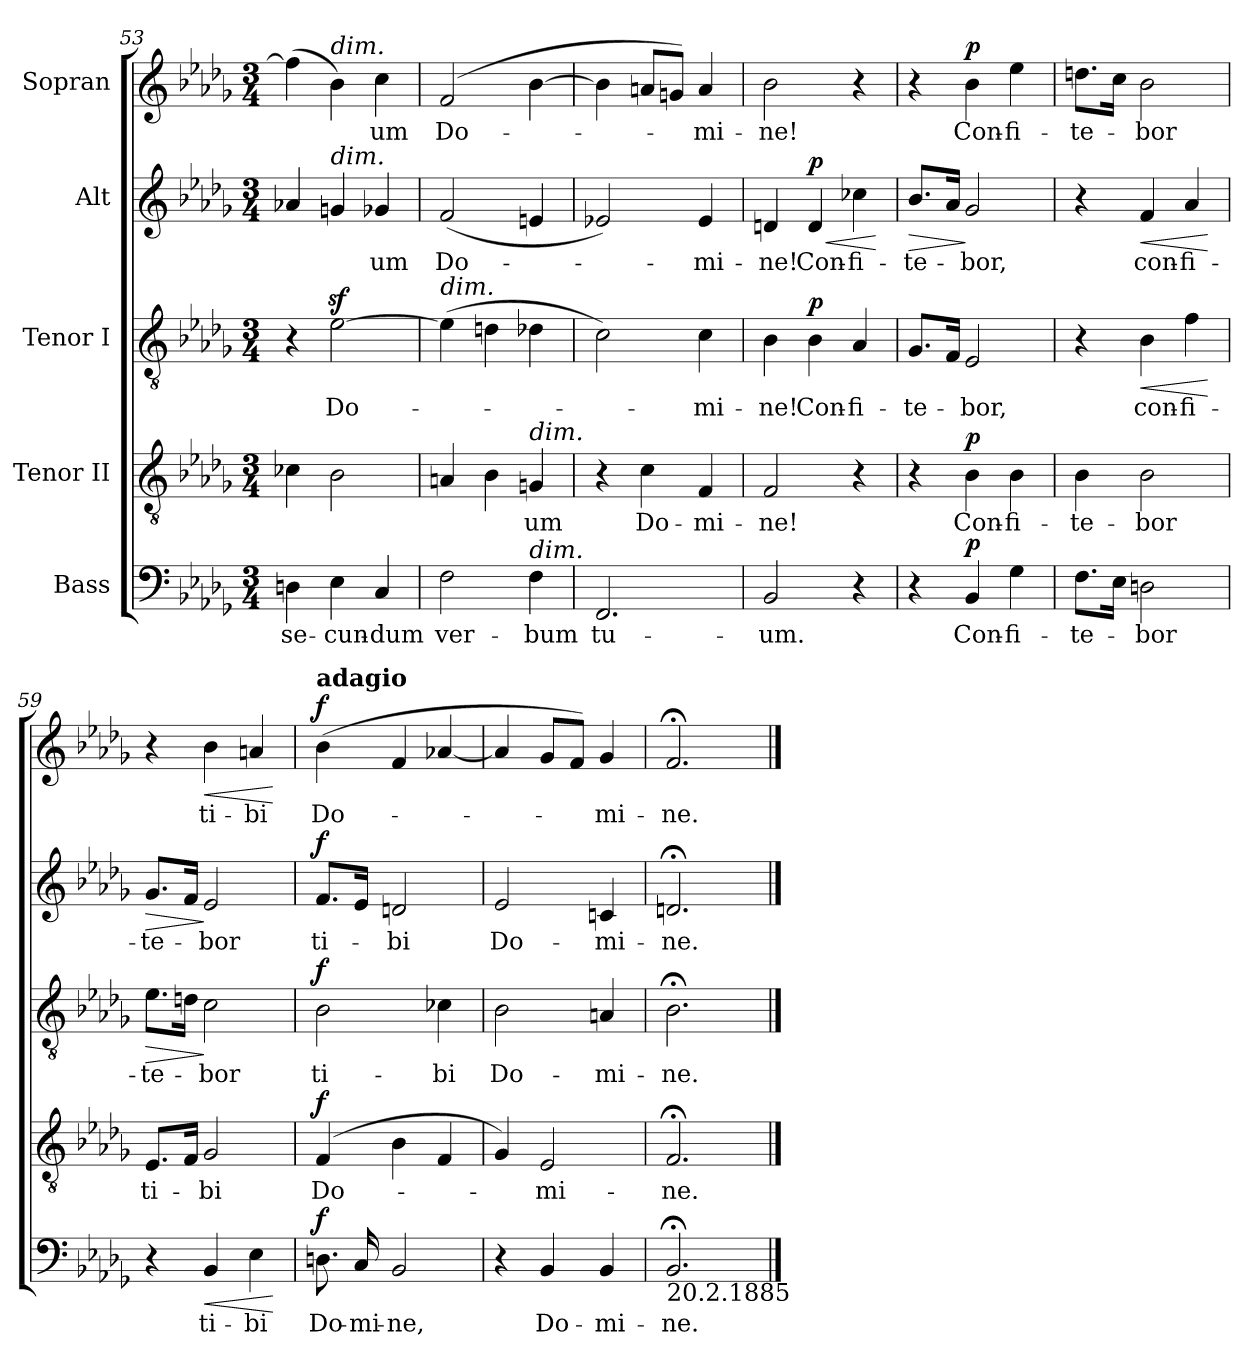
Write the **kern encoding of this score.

**kern	**text	**dynam	**kern	**text	**dynam	**kern	**text	**dynam	**kern	**text	**dynam	**kern	**text	**dynam
*part5	*part5	*part5	*part4	*part4	*part4	*part3	*part3	*part3	*part2	*part2	*part2	*part1	*part1	*part1
*staff5	*staff5	*staff5	*staff4	*staff4	*staff4	*staff3	*staff3	*staff3	*staff2	*staff2	*staff2	*staff1	*staff1	*staff1
*I"Bass	*	*	*I"Tenor II	*	*	*I"Tenor I	*	*	*I"Alt	*	*	*I"Sopran	*	*
*clefF4	*	*	*clefGv2	*	*	*clefGv2	*	*	*clefG2	*	*	*clefG2	*	*
*k[b-e-a-d-g-]	*	*	*k[b-e-a-d-g-]	*	*	*k[b-e-a-d-g-]	*	*	*k[b-e-a-d-g-]	*	*	*k[b-e-a-d-g-]	*	*
*D-:	*	*	*D-:	*	*	*D-:	*	*	*D-:	*	*	*D-:	*	*
*M3/4	*	*	*M3/4	*	*	*M3/4	*	*	*M3/4	*	*	*M3/4	*	*
=53	=53	=53	=53	=53	=53	=53	=53	=53	=53	=53	=53	=53	=53	=53
4Dn\	se-	.	4c-X\	.	.	4r	.	.	4a-X/	.	.	(4ff\]	.	.
!	!	!	!	!	!	!	!	!	!	!	!	!LO:TX:a:i:t=dim.	!	!
!	!	!	!	!	!	!	!	!	!LO:TX:a:i:t=dim.	!	!	!	!	!
4E-\	-cun-	.	2B-\	.	.	[2e-z>\	Do-	.	4gn/	.	.	4b-\)	.	.
4C/	-dum	.	.	.	.	.	.	.	4g-X/	-um	.	4cc\	-um	.
=54	=54	=54	=54	=54	=54	=54	=54	=54	=54	=54	=54	=54	=54	=54
!	!	!	!	!	!	!LO:TX:a:i:t=dim.	!	!	!	!	!	!	!	!
2F\	ver-	.	4An/	.	.	(4e-\]	.	.	(2f/	Do-	.	(>2f/	Do-	.
.	.	.	4B-\	.	.	4dn\	.	.	.	.	.	.	.	.
!	!	!	!LO:TX:a:i:t=dim.	!	!	!	!	!	!	!	!	!	!	!
!LO:TX:a:i:t=dim.	!	!	!	!	!	!	!	!	!	!	!	!	!	!
4F\	-bum	.	4Gn/	-um	.	4d-X\	.	.	4en/	.	.	[4b-\	.	.
=55	=55	=55	=55	=55	=55	=55	=55	=55	=55	=55	=55	=55	=55	=55
2.FF/	tu-	.	4r	.	.	2c\)	.	.	2e-X/)	.	.	4b-\]	.	.
.	.	.	4c\	Do-	.	.	.	.	.	.	.	8an/L	.	.
.	.	.	.	.	.	.	.	.	.	.	.	8gn/J)	.	.
.	.	.	4F/	-mi-	.	4c\	-mi-	.	4e-/	-mi-	.	4a/	-mi-	.
=56	=56	=56	=56	=56	=56	=56	=56	=56	=56	=56	=56	=56	=56	=56
2BB-/	-um.	.	2F/	-ne!	.	4B-\	-ne!	.	4dn/	-ne!	.	2b-\	-ne!	.
!	!	!	!	!	!	!	!	!LO:DY:a	!	!	!LO:HP:b	!	!	!
!	!	!	!	!	!	!	!	!	!	!	!LO:DY:n=1:a	!	!	!
.	.	.	.	.	.	4B-\	Con-	p	4d/	Con-	< p	.	.	.
4r	.	.	4r	.	.	4A-/	-fi-	.	4cc-X\	-fi-	.	4r	.	.
.	.	.	.	.	.	.	.	.	.	.	[	.	.	.
!!LO:LB:g=z
=57	=57	=57	=57	=57	=57	=57	=57	=57	=57	=57	=57	=57	=57	=57
!	!	!	!	!	!	!	!	!	!	!	!LO:HP:b	!	!	!
4r	.	.	4r	.	.	8.G-/L	-te-	.	8.b-/L	-te-	>	4r	.	.
.	.	.	.	.	.	16F/Jk	.	.	16a-/Jk	.	.	.	.	.
!	!	!LO:DY:a	!	!	!LO:DY:a	!	!	!	!	!	!	!	!	!LO:DY:a
4BB-/	Con-	p	4B-\	Con-	p	2E-/	-bor,	.	2g-/	-bor,	]	4b-\	Con-	p
4G-\	-fi-	.	4B-\	-fi-	.	.	.	.	.	.	.	4ee-\	-fi-	.
=58	=58	=58	=58	=58	=58	=58	=58	=58	=58	=58	=58	=58	=58	=58
8.F\L	-te-	.	4B-\	-te-	.	4r	.	.	4r	.	.	8.ddn\L	-te-	.
16E-\Jk	.	.	.	.	.	.	.	.	.	.	.	16cc\Jk	.	.
!	!	!	!	!	!	!	!	!LO:HP:b	!	!	!LO:HP:b	!	!	!
2Dn\	-bor	.	2B-\	-bor	.	4B-\	con-	<	4f/	con-	<	2b-\	-bor	.
.	.	.	.	.	.	4f\	-fi-	.	4a-/	-fi-	.	.	.	.
.	.	.	.	.	.	.	.	[	.	.	[	.	.	.
=59	=59	=59	=59	=59	=59	=59	=59	=59	=59	=59	=59	=59	=59	=59
!	!	!	!	!	!	!	!	!LO:HP:b	!	!	!LO:HP:b	!	!	!
4r	.	.	8.E-/L	ti-	.	8.e-\L	-te-	>	8.g-/L	-te-	>	4r	.	.
.	.	.	16F/Jk	.	.	16dn\Jk	.	.	16f/Jk	.	.	.	.	.
!	!	!LO:HP:b	!	!	!	!	!	!	!	!	!	!	!	!LO:HP:b
4BB-/	ti-	<	2G-/	-bi	.	2c\	-bor	]	2e-/	-bor	]	4b-\	ti-	<
4E-\	-bi	.	.	.	.	.	.	.	.	.	.	4an/	-bi	.
.	.	[	.	.	.	.	.	.	.	.	.	.	.	[
=60	=60	=60	=60	=60	=60	=60	=60	=60	=60	=60	=60	=60	=60	=60
!	!	!	!	!	!	!	!	!	!	!	!	!LO:TX:a:B:t=adagio	!	!
!	!	!LO:DY:a	!	!	!LO:DY:a	!	!	!LO:DY:a	!	!	!LO:DY:a	!	!	!LO:DY:a
8.Dn\	Do-	f	(>4F/	Do-	f	2B-\	ti-	f	8.f/L	ti-	f	(>4b-\	Do-	f
16C/	-mi-	.	.	.	.	.	.	.	16e-/Jk	.	.	.	.	.
2BB-/	-ne,	.	4B-\	.	.	.	.	.	2dn/	-bi	.	4f/	.	.
.	.	.	4F/	.	.	4c-X\	-bi	.	.	.	.	[4a-X/	.	.
=61	=61	=61	=61	=61	=61	=61	=61	=61	=61	=61	=61	=61	=61	=61
4r	.	.	4G-/)	.	.	2B-\	Do-	.	2e-/	Do-	.	4a-/]	.	.
4BB-/	Do-	.	2E-/	-mi-	.	.	.	.	.	.	.	8g-/L	.	.
.	.	.	.	.	.	.	.	.	.	.	.	8f/J)	.	.
4BB-/	-mi-	.	.	.	.	4An/	-mi-	.	4cn/	-mi-	.	4g-/	-mi-	.
=62	=62	=62	=62	=62	=62	=62	=62	=62	=62	=62	=62	=62	=62	=62
!LO:TX:b:t=20.2.1885	!	!	!	!	!	!	!	!	!	!	!	!	!	!
2.BB-;</	-ne.	.	2.F;</	-ne.	.	2.B-;<\	-ne.	.	2.dn;</	-ne.	.	2.f;</	-ne.	.
==	==	==	==	==	==	==	==	==	==	==	==	==	==	==
*-	*-	*-	*-	*-	*-	*-	*-	*-	*-	*-	*-	*-	*-	*-
